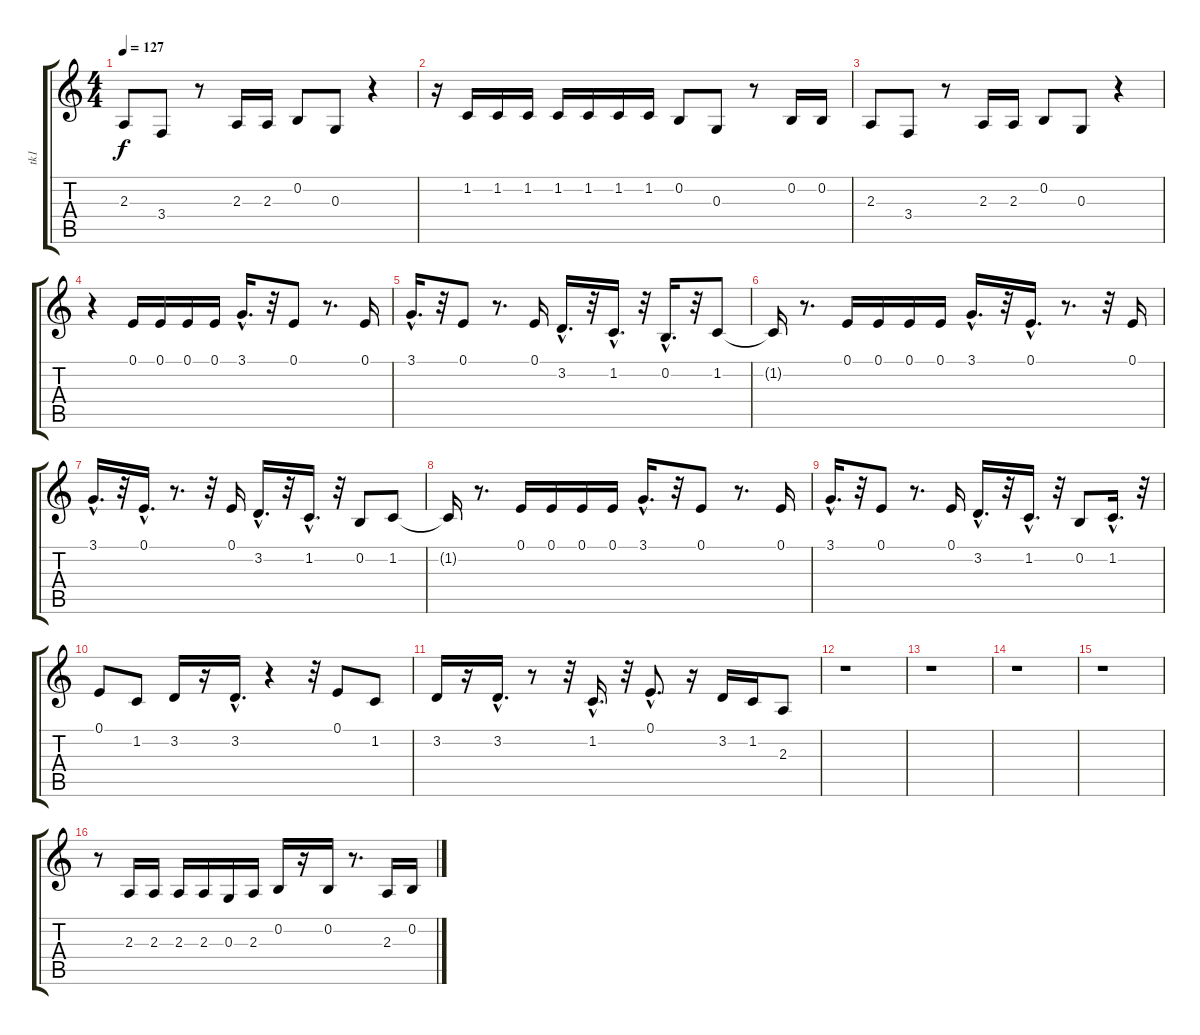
\track ("tk1" "tk1") {instrument altosax}
\staff {score tabs}
\tuning (E4 B3 G3 D3 A2 E2) {hide}
\ts (4 4)
\tempo 127
\clef g2
\ks c
2.3.8{dy f} 3.4.8 r.8 2.3.16 2.3.16 0.2.8 0.3.8 r.4 |
r.16 1.2.16 1.2.16 1.2.16 1.2.16 1.2.16 1.2.16 1.2.16 0.2.8 0.3.8 r.8 0.2.16 0.2.16 |
2.3.8 3.4.8 r.8 2.3.16 2.3.16 0.2.8 0.3.8 r.4 |
r.4 0.1.16 0.1.16 0.1.16 0.1.16 3.1{hac}.16{d} r.32 0.1.8 r.8{d} 0.1.16 |
3.1{hac}.16{d} r.32 0.1.8 r.8{d} 0.1.16 3.2{hac}.16{d} r.32 1.2{hac}.16{d} r.32 0.2{hac}.16{d} r.32 1.2.8 |
1.2{t}.16 r.8{d} 0.1.16 0.1.16 0.1.16 0.1.16 3.1{hac}.16{d} r.32 0.1{hac}.16{d} r.8{d} r.32 0.1.16 |
3.1{hac}.16{d} r.32 0.1{hac}.16{d} r.8{d} r.32 0.1.16 3.2{hac}.16{d} r.32 1.2{hac}.16{d} r.32 0.2.8 1.2.8 |
1.2{t}.16 r.8{d} 0.1.16 0.1.16 0.1.16 0.1.16 3.1{hac}.16{d} r.32 0.1.8 r.8{d} 0.1.16 |
3.1{hac}.16{d} r.32 0.1.8 r.8{d} 0.1.16 3.2{hac}.16{d} r.32 1.2{hac}.16{d} r.32 0.2.8 1.2{hac}.16{d} r.32 |
0.1.8 1.2.8 3.2.16 r.16 3.2{hac}.16{d} r.4 r.32 0.1.8 1.2.8 |
3.2.16 r.16 3.2{hac}.16{d} r.8 r.32 1.2{hac}.16{d} r.32 0.1{hac}.8{d} r.16 3.2.16 1.2.16 2.3.8 |
r.1 |
r.1 |
r.1 |
r.1 |
r.8 2.3.16 2.3.16 2.3.16 2.3.16 0.3.16 2.3.16 0.2.16 r.16 0.2.16 r.8{d} 2.3.16 0.2.16
